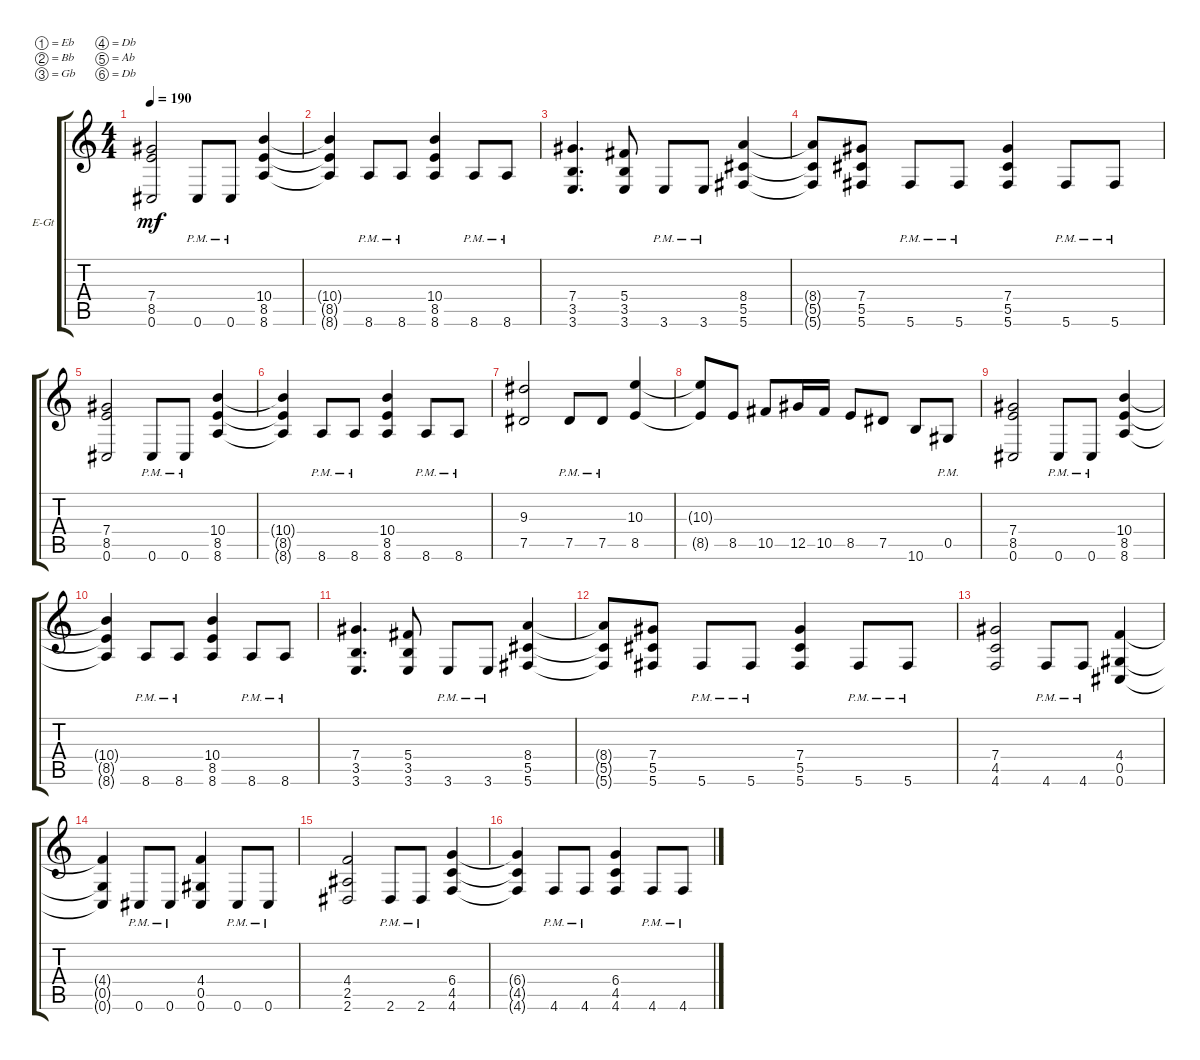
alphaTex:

\defaultSystemsLayout 4
\bracketExtendMode groupsimilarinstruments
\firstSystemTrackNameOrientation horizontal
\otherSystemsTrackNameOrientation horizontal
\track ("Electric Guitar" "E-Gt") {instrument distortionguitar}
\staff {score tabs}
\tuning (Eb4 Bb3 Gb3 Db3 Ab2 Db2)
\ts (4 4)
\tempo 190
\clef g2
\ks c
(0.6 8.5 7.4).2{dy mf} 0.6{pm}.8 0.6{pm}.8 (8.6 8.5 10.4).4 |
(8.6{t} 8.5{t} 10.4{t}).4 8.6{pm}.8 8.6{pm}.8 (8.6 8.5 10.4).4 8.6{pm}.8 8.6{pm}.8 |
(3.6 3.5 7.4).4{d} (3.6 3.5 5.4).8 3.6{pm}.8 3.6{pm}.8 (5.6 5.5 8.4).4 |
(5.6{t} 5.5{t} 8.4{t}).8 (5.6 5.5 7.4).8 5.6{pm}.8 5.6{pm}.8 (5.6 5.5 7.4).4 5.6{pm}.8 5.6{pm}.8 |
(0.6 8.5 7.4).2 0.6{pm}.8 0.6{pm}.8 (8.6 8.5 10.4).4 |
(8.6{t} 8.5{t} 10.4{t}).4 8.6{pm}.8 8.6{pm}.8 (8.6 8.5 10.4).4 8.6{pm}.8 8.6{pm}.8 |
(7.5 9.3).2 7.5{pm}.8 7.5{pm}.8 (8.5 10.3).4 |
(8.5{t} 10.3{t}).8 8.5.8 10.5.8 12.5.16 10.5.16 8.5.8 7.5.8 10.6.8 0.5{pm}.8 |
(0.6 8.5 7.4).2 0.6{pm}.8 0.6{pm}.8 (8.6 8.5 10.4).4 |
(8.6{t} 8.5{t} 10.4{t}).4 8.6{pm}.8 8.6{pm}.8 (8.6 8.5 10.4).4 8.6{pm}.8 8.6{pm}.8 |
(3.6 3.5 7.4).4{d} (3.6 3.5 5.4).8 3.6{pm}.8 3.6{pm}.8 (5.6 5.5 8.4).4 |
(8.4{t} 5.5{t} 5.6{t}).8 (5.6 5.5 7.4).8 5.6{pm}.8 5.6{pm}.8 (5.6 5.5 7.4).4 5.6{pm}.8 5.6{pm}.8 |
(4.5 7.4 4.6).2 4.6{pm}.8 4.6{pm}.8 (0.6 0.5 4.4).4 |
(0.6{t} 0.5{t} 4.4{t}).4 0.6{pm}.8 0.6{pm}.8 (0.6 0.5 4.4).4 0.6{pm}.8 0.6{pm}.8 |
(2.5 4.4 2.6).2 2.6{pm}.8 2.6{pm}.8 (4.6 4.5 6.4).4 |
(4.6{t} 4.5{t} 6.4{t}).4 4.6{pm}.8 4.6{pm}.8 (4.6 4.5 6.4).4 4.6{pm}.8 4.6{pm}.8
